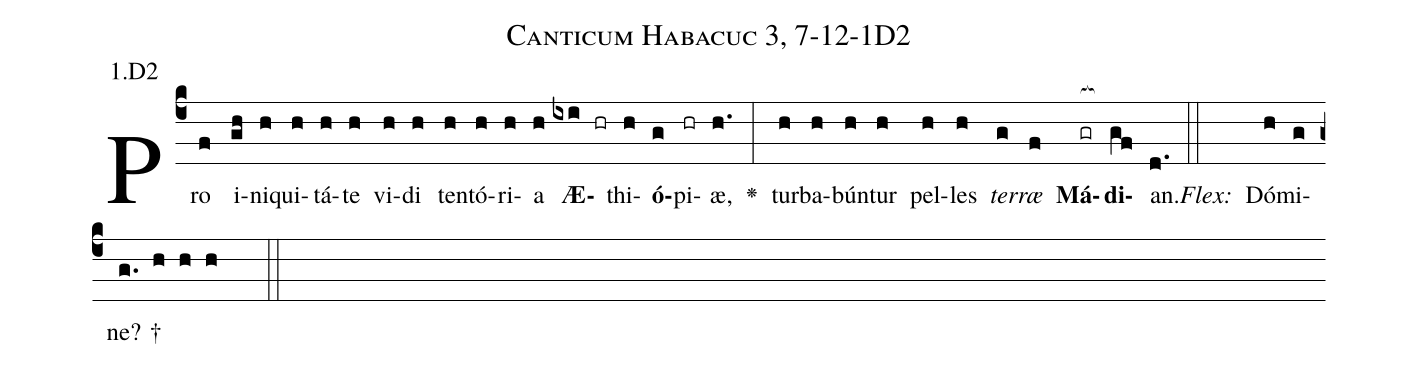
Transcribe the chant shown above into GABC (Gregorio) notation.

name: Canticum Habacuc 3, 7-12-1D2;
annotation: 1.D2;
%%
(c4)Pro(f) i(gh)ni(h)qui(h)tá(h)te(h) vi(h)di(h) ten(h)tó(h)ri(h)a(h) <b>Æ</b>(ixi hr)thi(h)<b>ó</b>(g)pi(hr)æ,(h.) <v>\greheightstar</v>(:) tur(h)ba(h)bún(h)tur(h) pel(h)les(h) <i>ter</i>(g)<i>ræ</i>(f) <b>Má</b>(gr[ocb:1{])<b>di</b>(gf[ocb:0}])an.(d.) (::)
<i>Flex:</i>()  Dó(h)mi(g)ne? †(g. h h h  ::)

%E(h) u(h) o(g) u(f) a(gf) e.(d.) (::)
